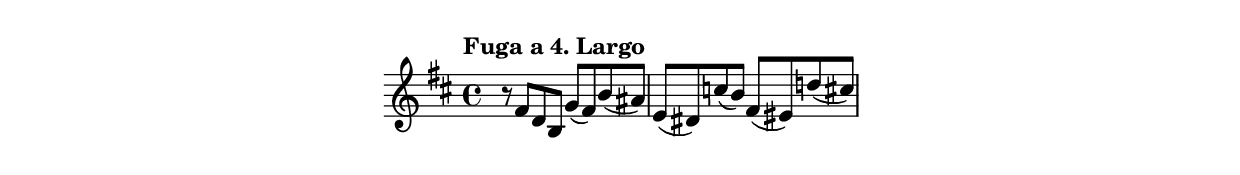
\include "indice.ily"
\version "2.15.33"
\new Staff \relative f {
  \time 4/4
  \clef treble
  \key b \minor
  \tempo "Fuga a 4. Largo"
 r8 fis' d b g'( fis) b(ais)
 e8( dis) c'( b) fis( eis) d'!(cis)
}